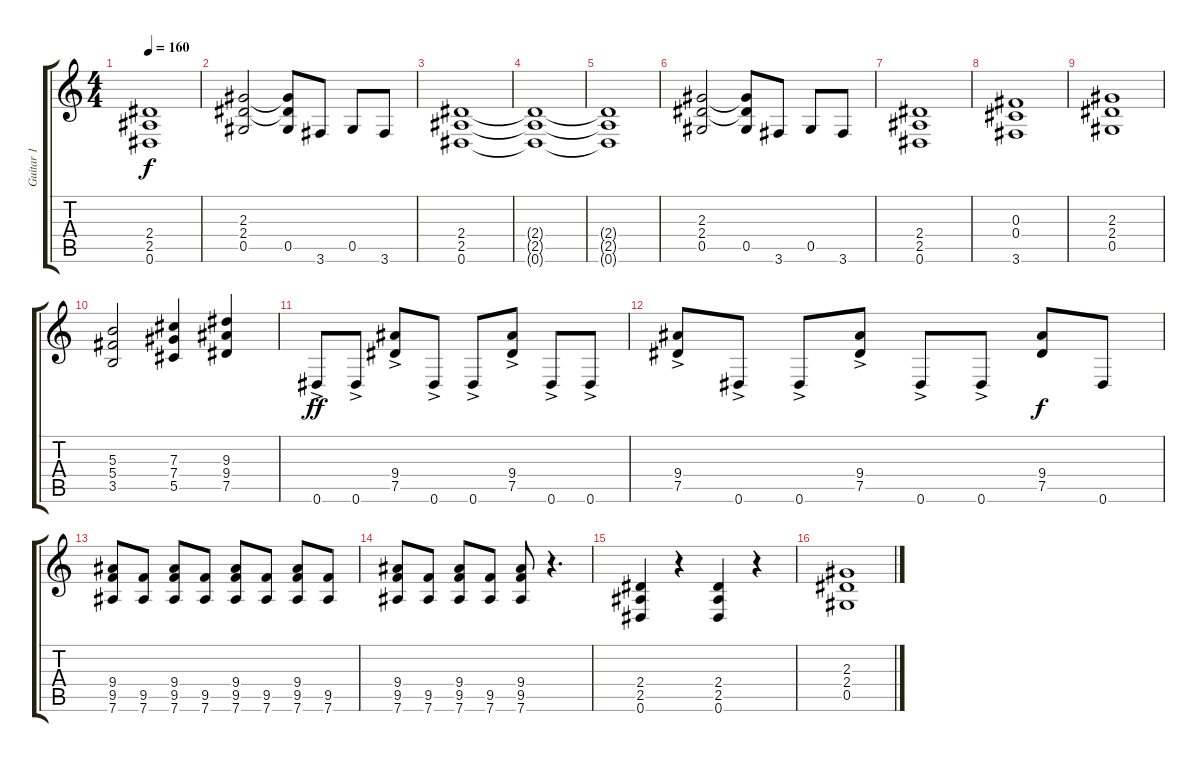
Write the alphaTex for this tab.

\track ("Guitar 1" "Guitar 1") {instrument overdrivenguitar}
\staff {score tabs}
\tuning (Eb4 Bb3 Gb3 Db3 Ab2 Eb2) {hide}
\ts (4 4)
\tempo 160
\clef g2
\ks c
(2.4{t} 2.5{t} 0.6{t}).1{dy f} |
(2.3 2.4 0.5).2 (2.3{t} 2.4{t} 0.5).8 3.6.8 0.5.8 3.6.8 |
(2.4 2.5 0.6).1 |
(2.4{t} 2.5{t} 0.6{t}).1 |
(2.4{t} 2.5{t} 0.6{t}).1 |
(2.3 2.4 0.5).2 (2.3{t} 2.4{t} 0.5).8 3.6.8 0.5.8 3.6.8 |
(2.4 2.5 0.6).1 |
(0.3 0.4 3.6).1 |
(2.3 2.4 0.5).1 |
(5.3 5.4 3.5).2 (7.3 7.4 5.5).4 (9.3 9.4 7.5).4 |
0.6{ac}.8{dy ff} 0.6{ac}.8 (9.4{ac} 7.5{ac}).8 0.6{ac}.8 0.6{ac}.8 (9.4{ac} 7.5{ac}).8 0.6{ac}.8 0.6{ac}.8 |
(9.4{ac} 7.5{ac}).8 0.6{ac}.8 0.6{ac}.8 (9.4{ac} 7.5{ac}).8 0.6{ac}.8 0.6{ac}.8 (9.4 7.5).8{dy f} 0.6.8 |
(9.4 9.5 7.6).8 (9.5 7.6).8 (9.4 9.5 7.6).8 (9.5 7.6).8 (9.4 9.5 7.6).8 (9.5 7.6).8 (9.4 9.5 7.6).8 (9.5 7.6).8 |
(9.4 9.5 7.6).8 (9.5 7.6).8 (9.4 9.5 7.6).8 (9.5 7.6).8 (9.4 9.5 7.6).8 r.4{d} |
(2.4 2.5 0.6).4 r.4 (2.4 2.5 0.6).4 r.4 |
(2.3 2.4 0.5).1
